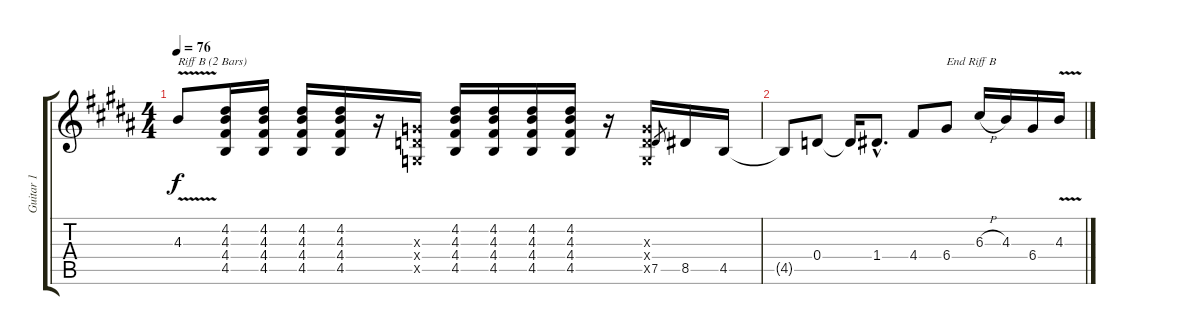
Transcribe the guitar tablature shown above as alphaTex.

\track ("Guitar 1" "Guitar 1") {instrument distortionguitar}
\staff {score tabs}
\tuning (D4 B3 G3 D3 G2 D2) {hide}
\ts (4 4)
\tempo 76
\clef g2
\ks b
4.3{v t}.8{txt "Riff B (2 Bars)" dy f} (4.2 4.3 4.4 4.5).16 (4.2 4.3 4.4 4.5).16 (4.2 4.3 4.4 4.5).16 (4.2 4.3 4.4 4.5).16 r.16 (0.3{x} 0.4{x} 0.5{x}).16 (4.2 4.3 4.4 4.5).16 (4.2 4.3 4.4 4.5).16 (4.2 4.3 4.4 4.5).16 (4.2 4.3 4.4 4.5).16 r.16 (0.3{x} 0.4{x} 0.5{x}).16 7.5.8{gr} 8.5.16 4.5.16 |
4.5{t}.8 0.4.8 0.4{t}.16 1.4{hac}.8{d} 4.4.8 6.4.8{txt "End Riff B"} 6.3{h}.16 4.3.16 6.4.16 4.3{v}.16
